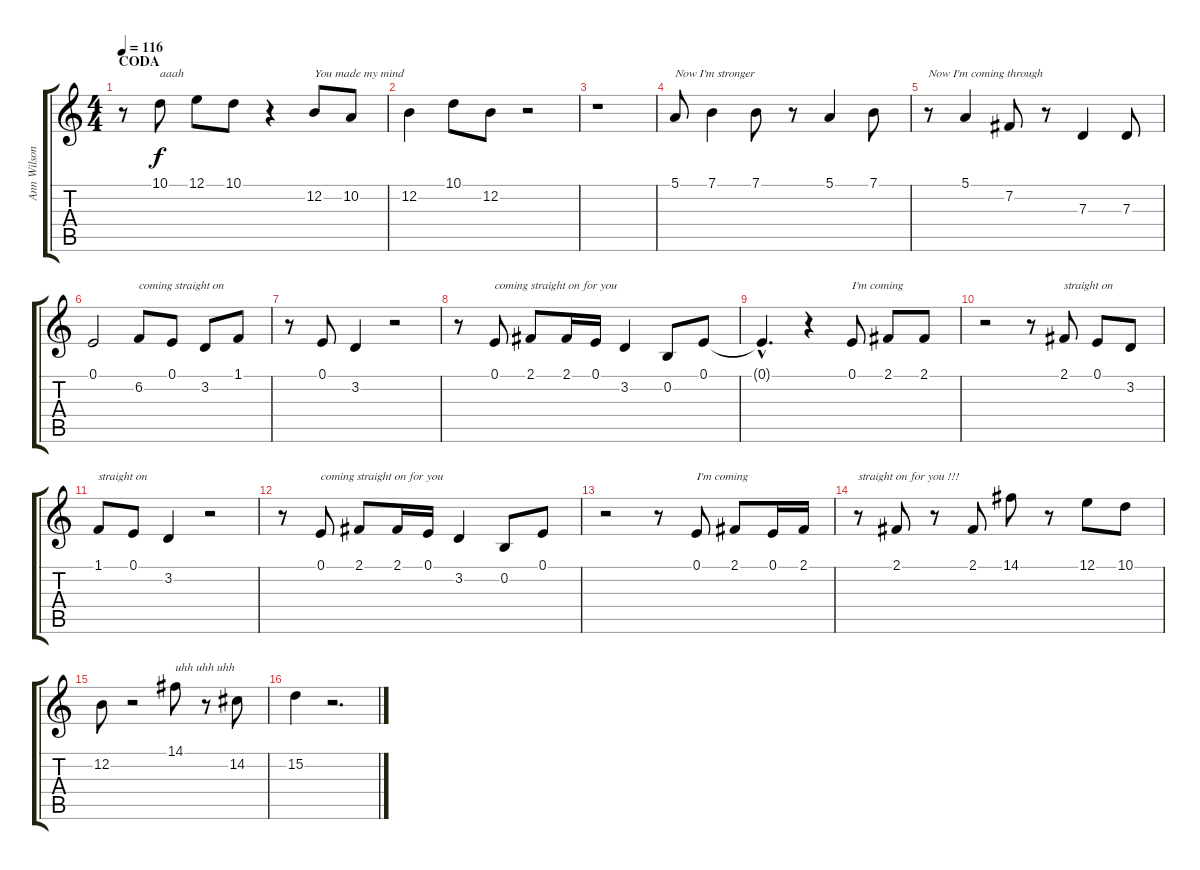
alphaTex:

\track ("Ann Wilson" "Ann Wilson") {instrument flute}
\staff {score tabs}
\tuning (E4 B3 G3 D3 A2 E2) {hide}
\ts (4 4)
\section ("" "CODA")
\tempo 116
\clef g2
\ks c
r.8{dy f} 10.1.8{txt "aaah"} 12.1.8 10.1.8 r.4 12.2.8{txt "You made my mind"} 10.2.8 |
12.2.4 10.1.8 12.2.8 r.2 |
r.1 |
5.1.8{txt "Now I'm stronger"} 7.1.4 7.1.8 r.8 5.1.4 7.1.8 |
r.8{txt "Now I'm coming through"} 5.1.4 7.2.8 r.8 7.3.4 7.3.8 |
0.1.2 6.2.8{txt "coming straight on"} 0.1.8 3.2.8 1.1.8 |
r.8 0.1.8 3.2.4 r.2 |
r.8 0.1.8{txt "coming straight on for you"} 2.1.8 2.1.16 0.1.16 3.2.4 0.2.8 0.1.8 |
0.1{hac t}.4{d} r.4 0.1.8{txt "I'm coming"} 2.1.8 2.1.8 |
r.2 r.8 2.1.8{txt "straight on"} 0.1.8 3.2.8 |
1.1.8{txt "straight on"} 0.1.8 3.2.4 r.2 |
r.8 0.1.8{txt "coming straight on for you"} 2.1.8 2.1.16 0.1.16 3.2.4 0.2.8 0.1.8 |
r.2 r.8 0.1.8{txt "I'm coming "} 2.1.8 0.1.16 2.1.16 |
r.8{txt "straight on for you !!!"} 2.1.8 r.8 2.1.8 14.1.8 r.8 12.1.8 10.1.8 |
12.2.8 r.2 14.1.8{txt "uhh uhh uhh"} r.8 14.2.8 |
15.2.4 r.2{d}
